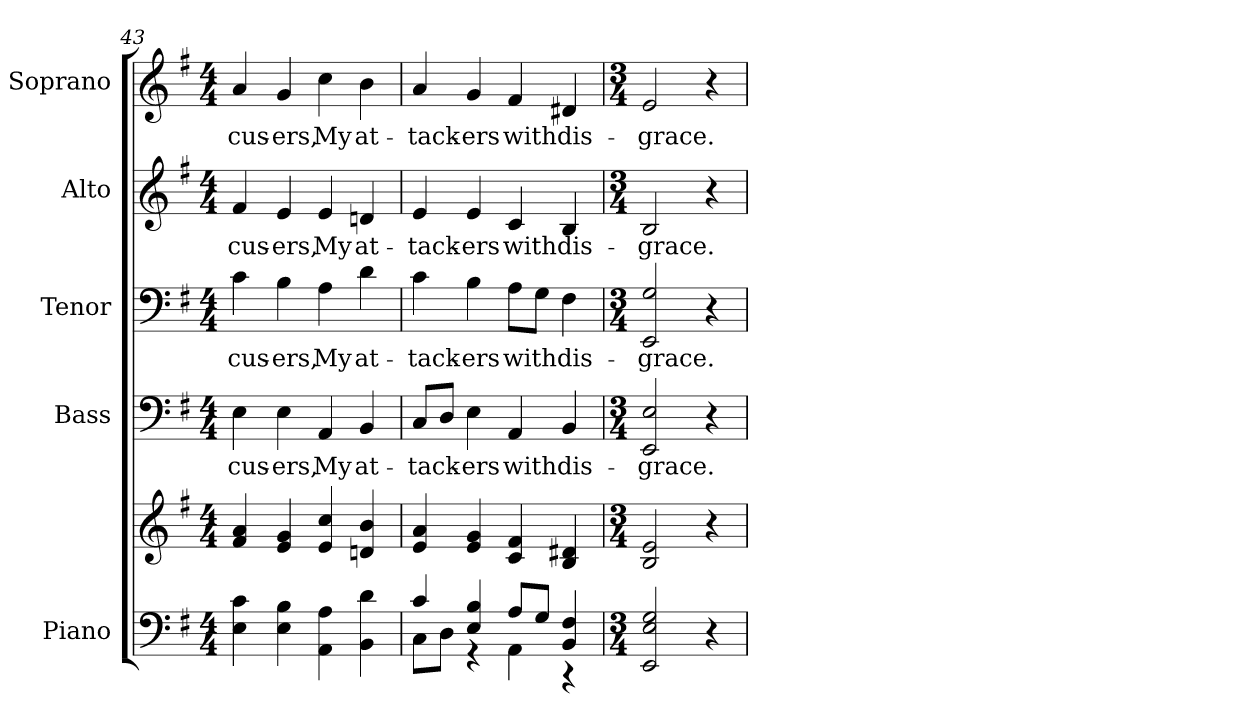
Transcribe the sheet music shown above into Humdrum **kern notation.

**kern	**kern	**kern	**text	**kern	**text	**kern	**text	**kern	**text
*part5	*part5	*part4	*part4	*part3	*part3	*part2	*part2	*part1	*part1
*staff6	*staff5	*staff4	*staff4	*staff3	*staff3	*staff2	*staff2	*staff1	*staff1
*I"Piano	*	*I"Bass	*	*I"Tenor	*	*I"Alto	*	*I"Soprano	*
*I'Pno.	*	*I'B.	*	*I'T.	*	*I'A.	*	*I'S.	*
!!LO:PB:g=z
*clefF4	*clefG2	*clefF4	*	*clefF4	*	*clefG2	*	*clefG2	*
*k[f#]	*k[f#]	*k[f#]	*	*k[f#]	*	*k[f#]	*	*k[f#]	*
*G:	*G:	*G:	*	*G:	*	*G:	*	*G:	*
*M4/4	*M4/4	*M4/4	*	*M4/4	*	*M4/4	*	*M4/4	*
=43	=43	=43	=43	=43	=43	=43	=43	=43	=43
!	!	!	!LO:LY:b:color=#000000	!	!	!	!	!	!
!	!	!	!	!	!LO:LY:b:color=#000000	!	!	!	!
!	!	!	!	!	!	!	!LO:LY:b:color=#000000	!	!
!	!	!	!	!	!	!	!	!	!LO:LY:b:color=#000000
4Ei\ 4ci	4f#i/ 4ai	4Ei\	-cus-	4ci\	-cus-	4f#i/	-cus-	4ai/	-cus-
!	!	!	!LO:LY:b:color=#000000	!	!	!	!	!	!
!	!	!	!	!	!LO:LY:b:color=#000000	!	!	!	!
!	!	!	!	!	!	!	!LO:LY:b:color=#000000	!	!
!	!	!	!	!	!	!	!	!	!LO:LY:b:color=#000000
4Ei\ 4Bi	4ei/ 4gi	4Ei\	-ers,	4Bi\	-ers,	4ei/	-ers,	4gi/	-ers,
!	!	!	!LO:LY:b:color=#000000	!	!	!	!	!	!
!	!	!	!	!	!LO:LY:b:color=#000000	!	!	!	!
!	!	!	!	!	!	!	!LO:LY:b:color=#000000	!	!
!	!	!	!	!	!	!	!	!	!LO:LY:b:color=#000000
4AAi\ 4Ai	4ei/ 4cci	4AAi/	My	4Ai\	My	4ei/	My	4cci\	My
!	!	!	!LO:LY:b:color=#000000	!	!	!	!	!	!
!	!	!	!	!	!LO:LY:b:color=#000000	!	!	!	!
!	!	!	!	!	!	!	!LO:LY:b:color=#000000	!	!
!	!	!	!	!	!	!	!	!	!LO:LY:b:color=#000000
4BBi\ 4di	4dni/ 4bi	4BBi/	at-	4di\	at-	4dni/	at-	4bi\	at-
=44	=44	=44	=44	=44	=44	=44	=44	=44	=44
*^	*	*	*	*	*	*	*	*	*
!	!	!	!	!LO:LY:b:color=#000000	!	!	!	!	!	!
!	!	!	!	!	!	!LO:LY:b:color=#000000	!	!	!	!
!	!	!	!	!	!	!	!	!LO:LY:b:color=#000000	!	!
!	!	!	!	!	!	!	!	!	!	!LO:LY:b:color=#000000
4ci/	8Ci\L	4ei/ 4ai	8Ci/L	-tack-	4ci\	-tack-	4ei/	-tack-	4ai/	-tack-
.	8Di\J	.	8Di/J	.	.	.	.	.	.	.
!	!	!	!	!LO:LY:b:color=#000000	!	!	!	!	!	!
!	!	!	!	!	!	!LO:LY:b:color=#000000	!	!	!	!
!	!	!	!	!	!	!	!	!LO:LY:b:color=#000000	!	!
!	!	!	!	!	!	!	!	!	!	!LO:LY:b:color=#000000
4Ei/ 4Bi	4r	4ei/ 4gi	4Ei\	-ers	4Bi\	-ers	4ei/	-ers	4gi/	-ers
!	!	!	!	!LO:LY:b:color=#000000	!	!	!	!	!	!
!	!	!	!	!	!	!LO:LY:b:color=#000000	!	!	!	!
!	!	!	!	!	!	!	!	!LO:LY:b:color=#000000	!	!
!	!	!	!	!	!	!	!	!	!	!LO:LY:b:color=#000000
8Ai/L	4AAi\	4ci/ 4f#i	4AAi/	with	8Ai\L	with	4ci/	with	4f#i/	with
8Gi/J	.	.	.	.	8Gi\J	.	.	.	.	.
!	!	!	!	!LO:LY:b:color=#000000	!	!	!	!	!	!
!	!	!	!	!	!	!LO:LY:b:color=#000000	!	!	!	!
!	!	!	!	!	!	!	!	!LO:LY:b:color=#000000	!	!
!	!	!	!	!	!	!	!	!	!	!LO:LY:b:color=#000000
4BBi/ 4F#i	4r	4Bi/ 4d#Xi	4BBi/	dis-	4F#i\	dis-	4Bi/	dis-	4d#Xi/	dis-
*v	*v	*	*	*	*	*	*	*	*	*
=45	=45	=45	=45	=45	=45	=45	=45	=45	=45
*M3/4	*M3/4	*M3/4	*	*M3/4	*	*M3/4	*	*M3/4	*
*^	*	*	*	*	*	*	*	*	*
!	!	!	!	!LO:LY:b:color=#000000	!	!	!	!	!	!
*v	*v	*	*	*	*	*	*	*	*	*
*^	*	*	*	*	*	*	*	*	*
!	!	!	!	!	!	!LO:LY:b:color=#000000	!	!	!	!
*v	*v	*	*	*	*	*	*	*	*	*
*^	*	*	*	*	*	*	*	*	*
!	!	!	!	!	!	!	!	!LO:LY:b:color=#000000	!	!
*v	*v	*	*	*	*	*	*	*	*	*
*^	*	*	*	*	*	*	*	*	*
!	!	!	!	!	!	!	!	!	!	!LO:LY:b:color=#000000
*v	*v	*	*	*	*	*	*	*	*	*
2EEi/ 2Ei 2Gi	2Bi/ 2ei	2EEi/ 2Ei	-grace.	2EEi/ 2Gi	-grace.	2Bi/	-grace.	2ei/	-grace.
4r	4r	4r	.	4r	.	4r	.	4r	.
=	=	=	=	=	=	=	=	=	=
*-	*-	*-	*-	*-	*-	*-	*-	*-	*-
